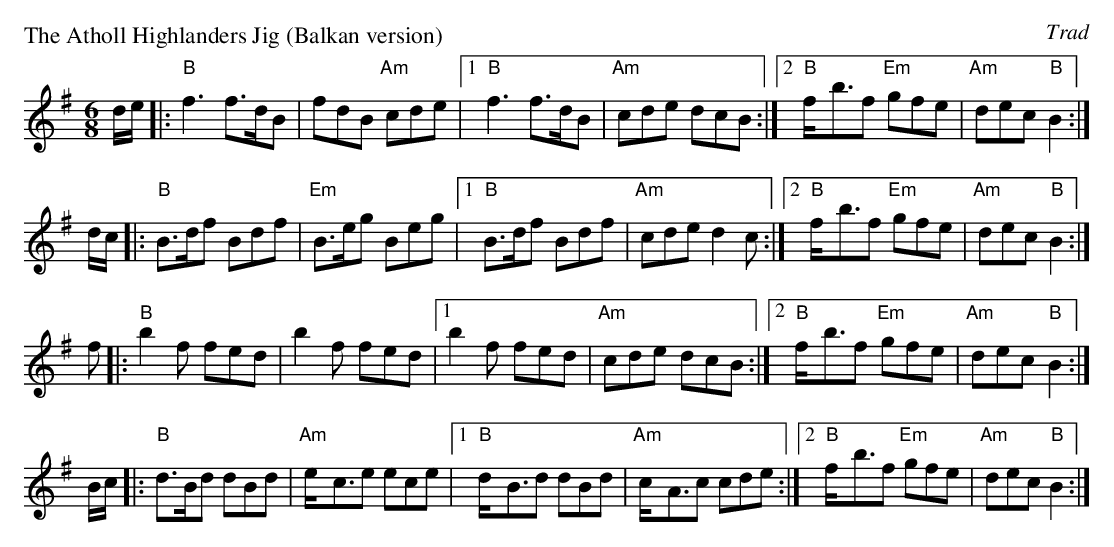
X:1
P: The Atholl Highlanders Jig (Balkan version)
O: Trad
M: 6/8
L: 1/8
K: BPhr
d/e/  |: "B"f3 f>dB  | fdB "Am"cde  |1 "B"f3 f>dB  | "Am"cde dcB :|2 "B"f-<bf "Em"gfe | "Am"dec "B"B2 :|
d/c/ |: "B"B>df Bdf | "Em"B>eg Beg |1 "B"B>df Bdf | "Am"cde d2c :|2 "B"f-<bf "Em"gfe | "Am"dec "B"B2 :|
 f    |: "B"b2f fed  | b2f fed     |1  b2f fed    | "Am"cde dcB :|2 "B"f-<bf "Em"gfe | "Am"dec "B"B2 :|
B/c/ |: "B"d>Bd dBd | "Am"e-<ce ece |1 "B"d-<Bd dBd | "Am"c-<Ac cde :|2 "B"f-<bf "Em"gfe | "Am"dec "B"B2 :|
